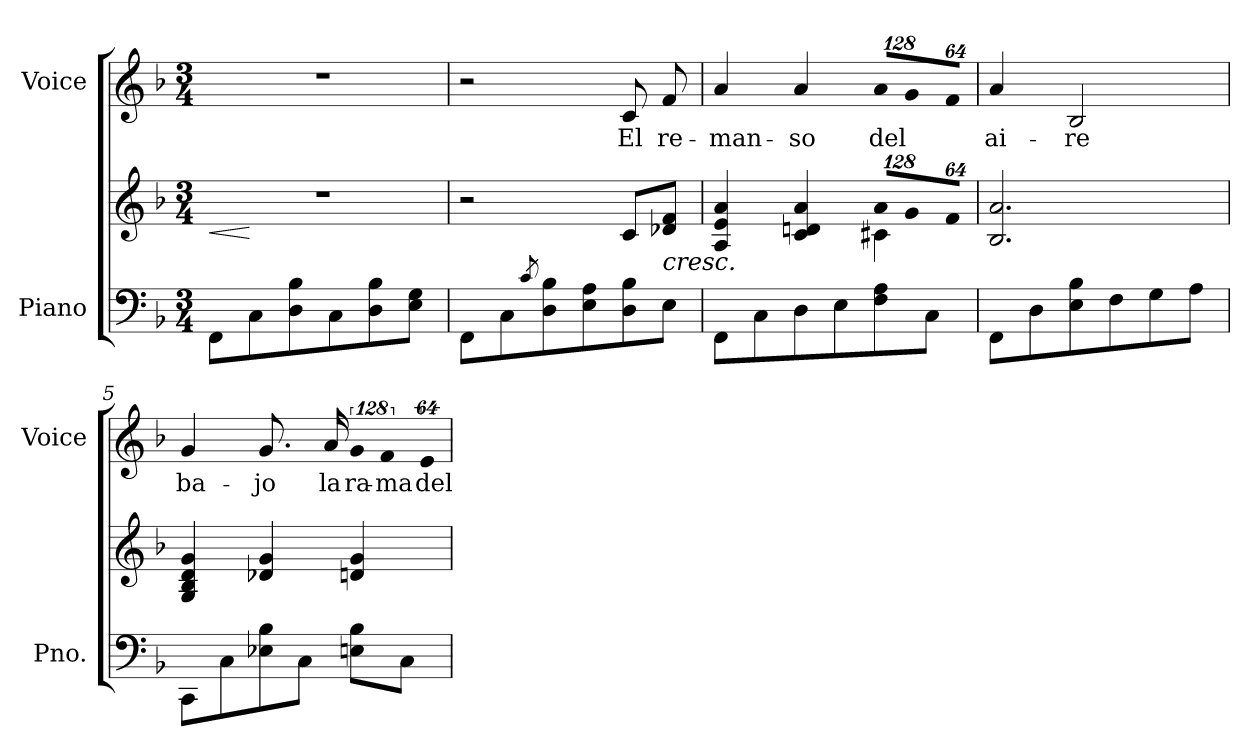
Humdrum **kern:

**kern	**kern	**dynam	**kern	**text
*part2	*part2	*part2	*part1	*part1
*staff3	*staff2	*staff2/3	*staff1	*staff1
*I"Piano	*	*	*I"Voice	*
*I'Pno.	*	*	*I'Voice	*
!!LO:PB:g=z
*clefF4	*clefG2	*	*clefG2	*
*k[b-]	*k[b-]	*	*k[b-]	*
*F:	*F:	*	*F:	*
*M3/4	*M3/4	*	*M3/4	*
=1	=1	=1	=1	=1
!	!LO:N:vis=1	!LO:HP:b	!LO:N:vis=1	!
8FFi\L	2.r	<	2.r	.
8Ci\	.	[	.	.
8Di\ 8B-i	.	.	.	.
8Ci\	.	.	.	.
8Di\ 8B-i	.	.	.	.
8Ei\ 8GiJ	.	.	.	.
=2	=2	=2	=2	=2
8FFi\L	2r	.	2r	.
8Ci\	.	[	.	.
8qci/	.	.	.	.
8Di\ 8B-i	.	.	.	.
8Ei\ 8Ai	.	.	.	.
!	!	!	!	!LO:LY:b:color=#000000
8Di\ 8B-i	8ci/L	.	8ci/	El
!	!	!LO:HP:b	!	!
!	!	!	!	!LO:LY:b:color=#000000
8Ei\J	8d-Xi/ 8fiJ	<	8fi/	re-
=3	=3	=3	=3	=3
*	*^	*	*	*
!	!	!	!	!	!LO:LY:b:color=#000000
8FFi\L	4Ai/ 4ei 4ai	2ryy	.	4ai/	-man-
8Ci\	.	.	.	.	.
!	!	!	!	!	!LO:LY:b:color=#000000
8Di\	4ci/ 4dni 4ai	.	.	4ai/	-so
8Ei\	.	.	.	.	.
*	*Xbrackettup	*	*	*	*
!	!LO:N:vis=8	!	!	!	!
*	*	*	*	*Xbrackettup	*
!	!	!	!	!LO:N:vis=8	!
!	!	!	!	!	!LO:LY:b:color=#000000
8Fi\ 8Ai	1024%85ai/L	4c#Xi\	.	1024%85ai/L	del
!	!LO:N:vis=8	!	!	!LO:N:vis=8	!
.	1024%85gi/	.	.	1024%85gi/	.
8Ci\J	.	.	.	.	.
!	!LO:N:vis=8	!	!	!LO:N:vis=8	!
.	512%43fi/J	.	.	512%43fi/J	.
*	*v	*v	*	*	*
!!LO:LB:g=z
=4	=4	=4	=4	=4
!	!	!	!	!LO:LY:b:color=#000000
8FFi\L	2.B-i/ 2.ai	.	4ai/	ai-
8Di\	.	.	.	.
!	!	!	!	!LO:LY:b:color=#000000
8Ei\ 8B-i	.	.	2B-i/	-re
8Fi\	.	.	.	.
8Gi\	.	.	.	.
8Ai\J	.	.	.	.
=5	=5	=5	=5	=5
!	!	!	!	!LO:LY:b:color=#000000
8CCi\L	4Gi/ 4B-i 4di 4gi	.	4gi/	ba-
8Ci\	.	.	.	.
!	!	!	!	!LO:LY:b:color=#000000
8E-Xi\ 8B-i	4d-Xi/ 4gi	.	8.gi/	-jo
8Ci\J	.	.	.	.
!	!	!	!	!LO:LY:b:color=#000000
.	.	.	16ai/	la
*	*	*	*brackettup	*
!	!	!	!LO:N:vis=8	!
!	!	!	!	!LO:LY:b:color=#000000
8Eni\ 8B-iL	4dni/ 4gi	.	1024%85gi/	ra-
!	!	!	!LO:N:vis=8	!
!	!	!	!	!LO:LY:b:color=#000000
.	.	.	1024%85fi/	-ma
8Ci\J	.	.	.	.
!	!	!	!LO:N:vis=8	!
!	!	!	!	!LO:LY:b:color=#000000
.	.	.	512%43ei/	del
=	=	=	=	=
*-	*-	*-	*-	*-
